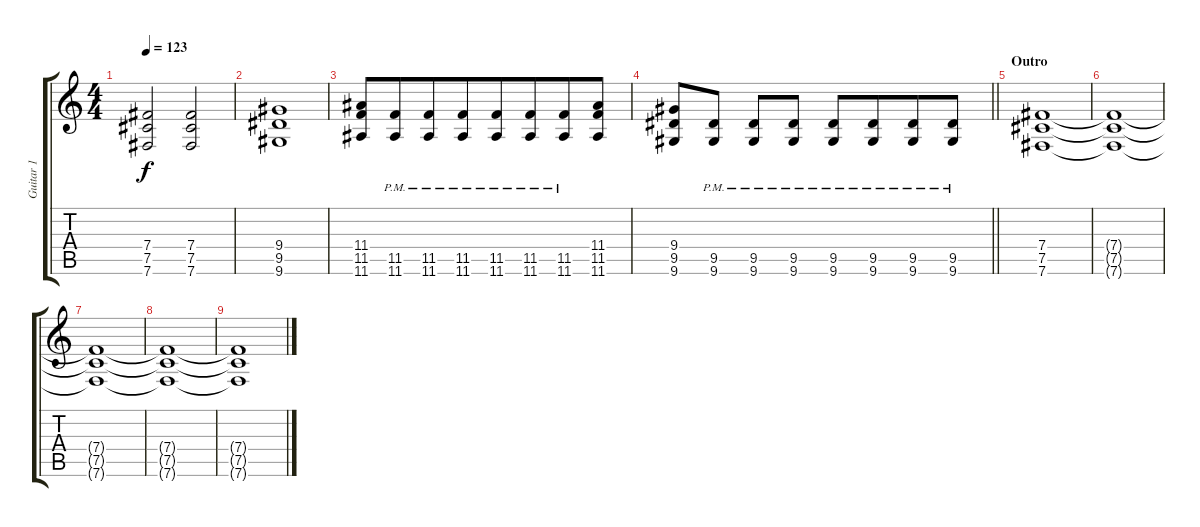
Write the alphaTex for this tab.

\track ("Guitar 1" "Guitar 1") {instrument distortionguitar}
\staff {score tabs}
\tuning (Db4 Ab3 E3 B2 Gb2 B1) {hide}
\ts (4 4)
\tempo 123
\clef g2
\ks c
(7.4 7.5 7.6).2{dy f} (7.4 7.5 7.6).2 |
(9.4 9.5 9.6).1 |
(11.4 11.5 11.6).8{beam merge} (11.5{pm} 11.6{pm}).8{beam merge} (11.5{pm} 11.6{pm}).8 (11.5{pm} 11.6{pm}).8{beam merge} (11.5{pm} 11.6{pm}).8{beam merge} (11.5{pm} 11.6{pm}).8{beam merge} (11.5{pm} 11.6{pm}).8 (11.4 11.5 11.6).8 |
\barLineRight lightlight
(9.4 9.5 9.6).8{beam merge} (9.5{pm} 9.6{pm}).8 (9.5{pm} 9.6{pm}).8 (9.5{pm} 9.6{pm}).8 (9.5{pm} 9.6{pm}).8 (9.5{pm} 9.6{pm}).8{beam merge} (9.5{pm} 9.6{pm}).8 (9.5{pm} 9.6{pm}).8 |
\section ("" "Outro")
(7.4 7.5 7.6).1 |
(7.4{t} 7.5{t} 7.6{t}).1 |
(7.4{t} 7.5{t} 7.6{t}).1 |
(7.4{t} 7.5{t} 7.6{t}).1 |
(7.4{t} 7.5{t} 7.6{t}).1
